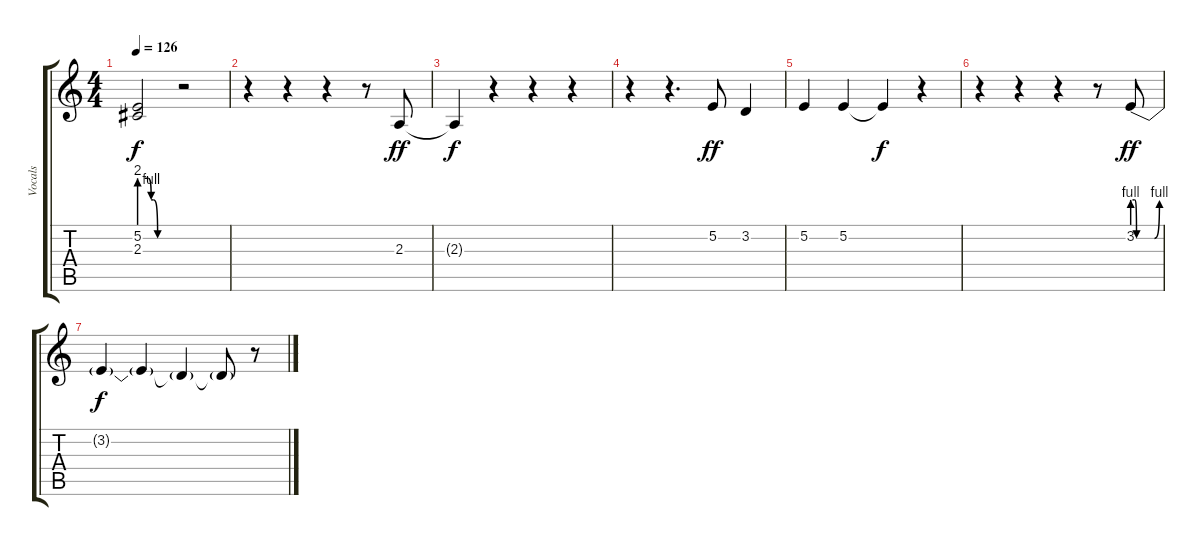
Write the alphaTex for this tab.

\track ("Vocals" "Vocals") {instrument lead2sawtooth}
\staff {score tabs}
\tuning (E4 B3 G3 D3 A2 E2) {hide}
\ts (4 4)
\tempo 126
\clef g2
\ks c
(5.2 2.3{be (custom 0 8 15 8 20 4 24 4 31 0 35 0 45 0 60 0)}).2{dy f} r.2 |
r.4 r.4 r.4 r.8 2.3.8{dy ff} |
2.3{t}.4{dy f} r.4 r.4 r.4 |
r.4 r.4{d} 5.2.8{dy ff} 3.2.4 |
5.2.4 5.2.4 5.2{t}.4{dy f} r.4 |
r.4 r.4 r.4 r.8 3.2{be (custom 0 4 5 4 9 0 15 0 40 0 49 0 60 4)}.8{dy ff} |
3.2{t}.4{dy f} 3.2{t}.4 3.2{t}.4 3.2{t}.8 r.8
